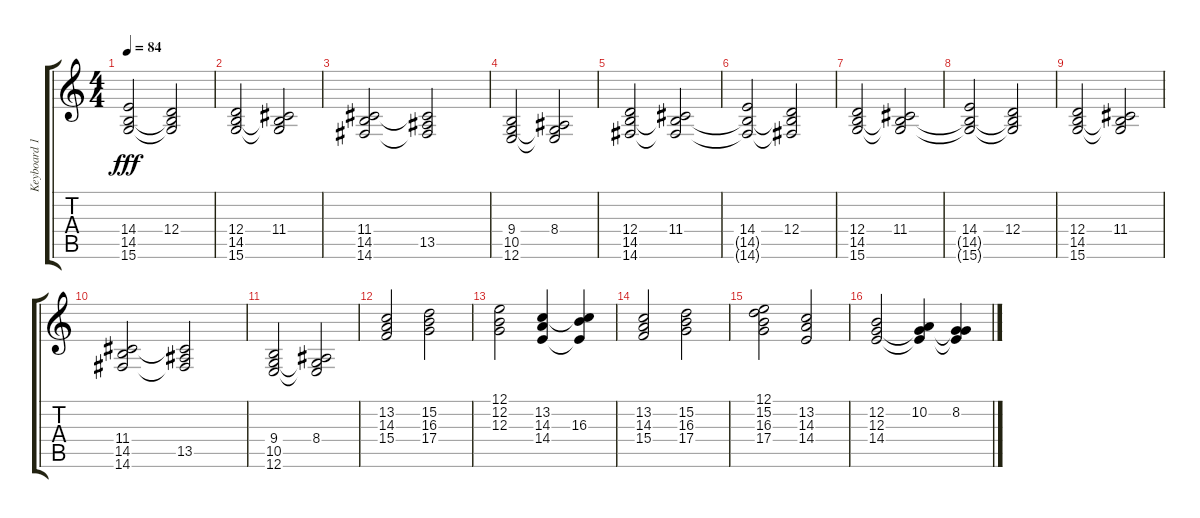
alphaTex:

\track ("Keyboard 1" "Keyboard 1") {instrument synthstrings1}
\staff {score tabs}
\tuning (E4 B3 G3 D3 A2 E2) {hide}
\ts (4 4)
\tempo 84
\clef g2
\ks c
(14.4 14.5{t} 15.6{t}).2{dy fff} (12.4 14.5{t} 15.6{t}).2 |
(12.4 14.5 15.6).2 (11.4 14.5{t} 15.6{t}).2 |
(11.4 14.5 14.6).2 (11.4{t} 13.5 14.6{t}).2 |
(9.4 10.5 12.6).2 (8.4 10.5{t} 12.6{t}).2 |
(12.4 14.5 14.6).2 (11.4 14.5{t} 14.6{t}).2 |
(14.4 14.5{t} 14.6{t}).2 (12.4 14.5{t} 14.6{t}).2 |
(12.4 14.5 15.6).2 (11.4 14.5{t} 15.6{t}).2 |
(14.4 14.5{t} 15.6{t}).2 (12.4 14.5{t} 15.6{t}).2 |
(12.4 14.5 15.6).2 (11.4 14.5{t} 15.6{t}).2 |
(11.4 14.5 14.6).2 (11.4{t} 13.5 14.6{t}).2 |
(9.4 10.5 12.6).2 (8.4 10.5{t} 12.6{t}).2 |
(13.2 14.3 15.4).2 (15.2 16.3 17.4).2 |
(12.1 12.2 12.3).2 (13.2 14.3 14.4).4 (13.2{t} 16.3 14.4{t}).4 |
(13.2 14.3 15.4).2 (15.2 16.3 17.4).2 |
(12.1 15.2 16.3 17.4).2 (13.2 14.3 14.4).2 |
(12.2 12.3 14.4).2 (10.2 12.3{t} 14.4{t}).4 (8.2 12.3{t} 14.4{t}).4
